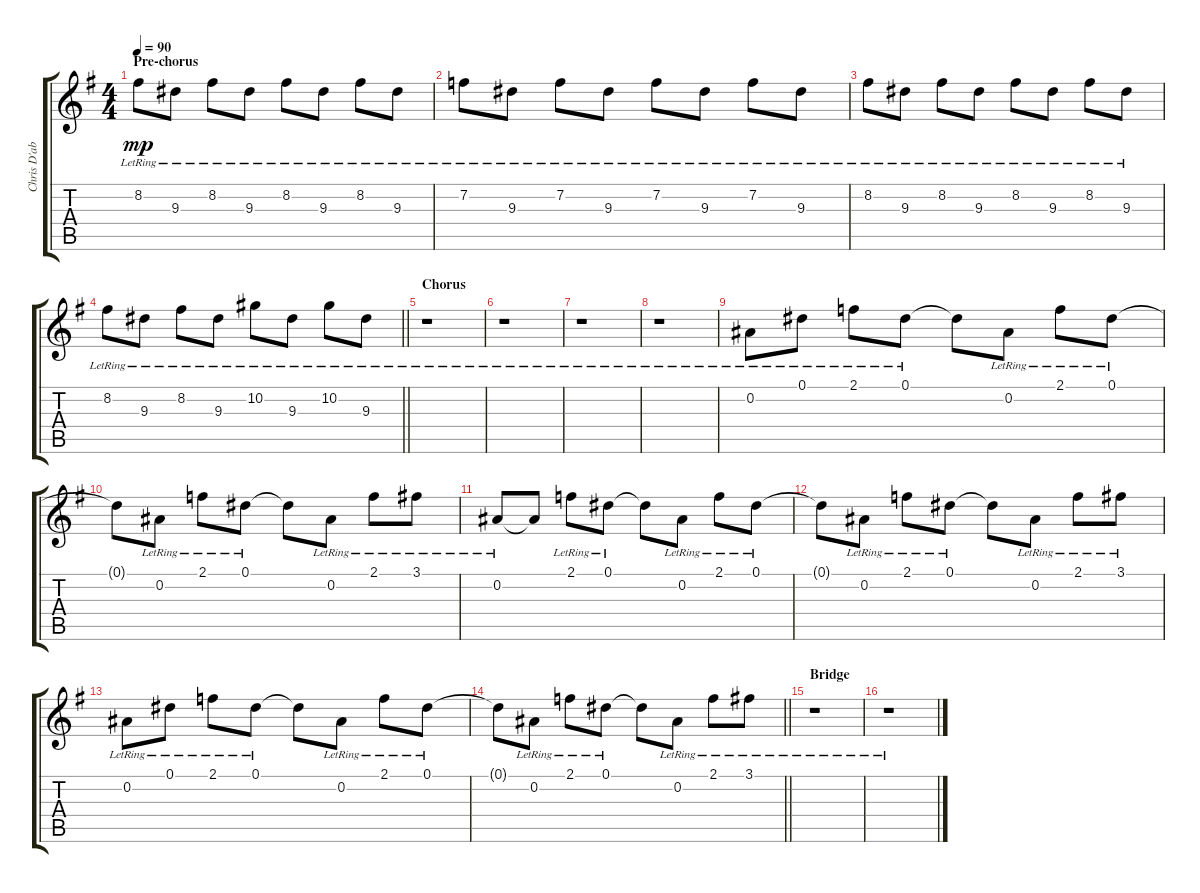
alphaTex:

\track ("Chris D'abaldo (Rhythm Guitar)" "Chris D'ab") {instrument electricguitarclean}
\staff {score tabs}
\tuning (Eb4 Bb3 Gb3 Db3 Ab2 Db2) {hide}
\ts (4 4)
\section ("" "Pre-chorus")
\tempo 90
\clef g2
\ks g
8.2{lr}.8{dy mp} 9.3{lr}.8 8.2{lr}.8 9.3{lr}.8 8.2{lr}.8 9.3{lr}.8 8.2{lr}.8 9.3{lr}.8 |
7.2{lr}.8 9.3{lr}.8 7.2{lr}.8 9.3{lr}.8 7.2{lr}.8 9.3{lr}.8 7.2{lr}.8 9.3{lr}.8 |
8.2{lr}.8 9.3{lr}.8 8.2{lr}.8 9.3{lr}.8 8.2{lr}.8 9.3{lr}.8 8.2{lr}.8 9.3{lr}.8 |
\barLineRight lightlight
8.2{lr}.8 9.3{lr}.8 8.2{lr}.8 9.3{lr}.8 10.2{lr}.8 9.3{lr}.8 10.2{lr}.8 9.3{lr}.8 |
\section ("" "Chorus")
r.1 |
r.1 |
r.1 |
r.1 |
0.2{lr}.8 0.1{lr}.8 2.1{lr}.8 0.1{lr}.8 0.1{t}.8 0.2{lr}.8 2.1{lr}.8 0.1{lr}.8 |
0.1{t}.8 0.2{lr}.8 2.1{lr}.8 0.1{lr}.8 0.1{t}.8 0.2{lr}.8 2.1{lr}.8 3.1{lr}.8 |
0.2{lr}.8 0.2{t}.8 2.1{lr}.8 0.1{lr}.8 0.1{t}.8 0.2{lr}.8 2.1{lr}.8 0.1{lr}.8 |
0.1{t}.8 0.2{lr}.8 2.1{lr}.8 0.1{lr}.8 0.1{t}.8 0.2{lr}.8 2.1{lr}.8 3.1{lr}.8 |
0.2{lr}.8 0.1{lr}.8 2.1{lr}.8 0.1{lr}.8 0.1{t}.8 0.2{lr}.8 2.1{lr}.8 0.1{lr}.8 |
\barLineRight lightlight
0.1{t}.8 0.2{lr}.8 2.1{lr}.8 0.1{lr}.8 0.1{t}.8 0.2{lr}.8 2.1{lr}.8 3.1{lr}.8 |
\section ("" "Bridge")
r.1 |
r.1
